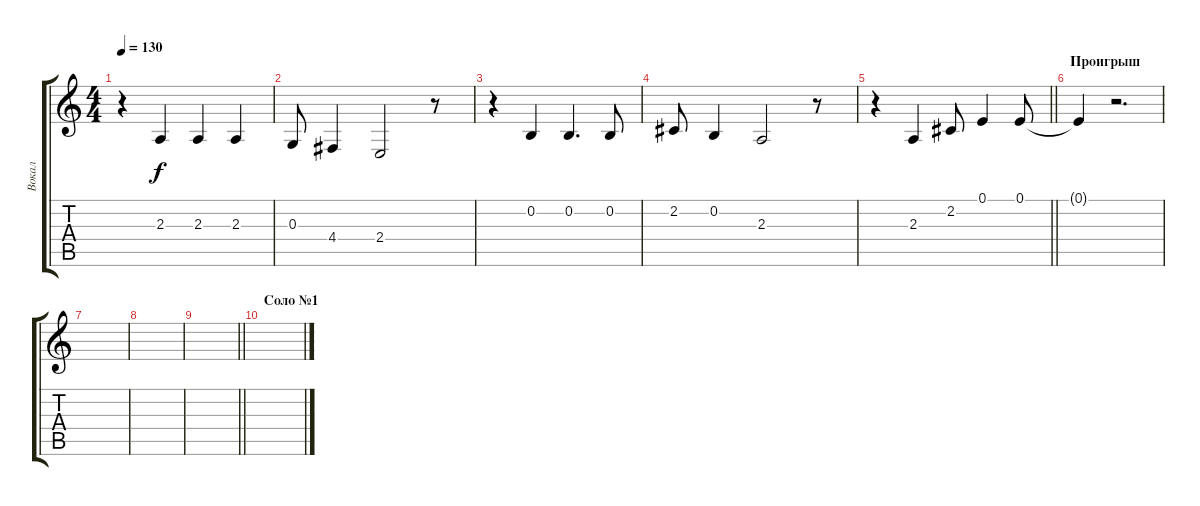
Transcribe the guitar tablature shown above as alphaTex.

\track ("Вокал" "Вокал") {instrument flute}
\staff {score tabs}
\tuning (E4 B3 G3 D3 A2 E2) {hide}
\ts (4 4)
\tempo 130
\clef g2
\ks c
r.4{dy f} 2.3.4 2.3.4 2.3.4 |
0.3.8 4.4.4 2.4.2 r.8 |
r.4 0.2.4 0.2.4{d} 0.2.8 |
2.2.8 0.2.4 2.3.2 r.8 |
\barLineRight lightlight
r.4 2.3.4 2.2.8 0.1.4 0.1.8 |
\section ("" "Проигрыш")
0.1{t}.4 r.2{d} |
|
|
\barLineRight lightlight
|
\section ("" "Соло №1")
